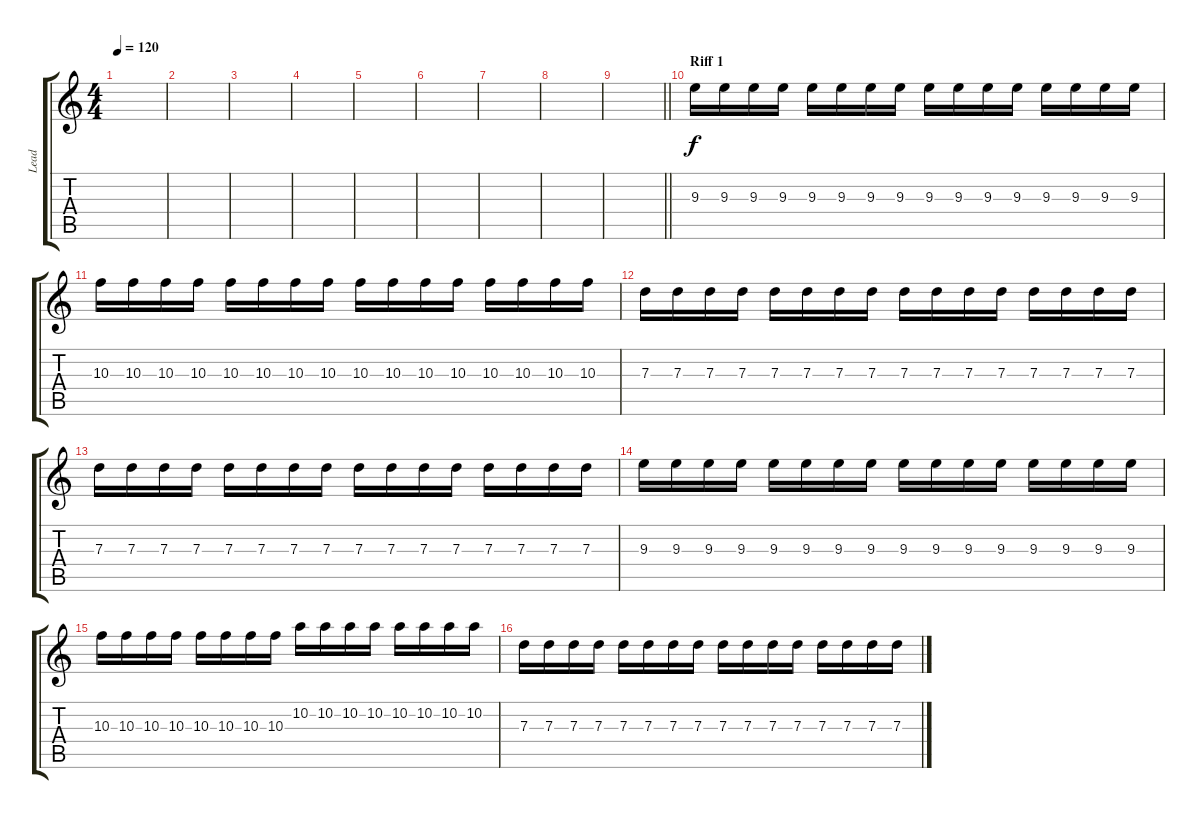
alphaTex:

\track ("Lead" "Lead") {instrument distortionguitar}
\staff {score tabs}
\tuning (E4 B3 G3 D3 A2 E2) {hide}
\ts (4 4)
\tempo 120
\clef g2
\ks c
|
|
|
|
|
|
|
|
\barLineRight lightlight
|
\section ("" "Riff 1")
9.3.16{volume 15} 9.3.16 9.3.16 9.3.16 9.3.16 9.3.16 9.3.16 9.3.16 9.3.16 9.3.16 9.3.16 9.3.16 9.3.16 9.3.16 9.3.16 9.3.16 |
10.3.16 10.3.16 10.3.16 10.3.16 10.3.16 10.3.16 10.3.16 10.3.16 10.3.16 10.3.16 10.3.16 10.3.16 10.3.16 10.3.16 10.3.16 10.3.16 |
7.3.16 7.3.16 7.3.16 7.3.16 7.3.16 7.3.16 7.3.16 7.3.16 7.3.16 7.3.16 7.3.16 7.3.16 7.3.16 7.3.16 7.3.16 7.3.16 |
7.3.16 7.3.16 7.3.16 7.3.16 7.3.16 7.3.16 7.3.16 7.3.16 7.3.16 7.3.16 7.3.16 7.3.16 7.3.16 7.3.16 7.3.16 7.3.16 |
9.3.16 9.3.16 9.3.16 9.3.16 9.3.16 9.3.16 9.3.16 9.3.16 9.3.16 9.3.16 9.3.16 9.3.16 9.3.16 9.3.16 9.3.16 9.3.16 |
10.3.16 10.3.16 10.3.16 10.3.16 10.3.16 10.3.16 10.3.16 10.3.16 10.2.16 10.2.16 10.2.16 10.2.16 10.2.16 10.2.16 10.2.16 10.2.16 |
7.3.16 7.3.16 7.3.16 7.3.16 7.3.16 7.3.16 7.3.16 7.3.16 7.3.16 7.3.16 7.3.16 7.3.16 7.3.16 7.3.16 7.3.16 7.3.16
